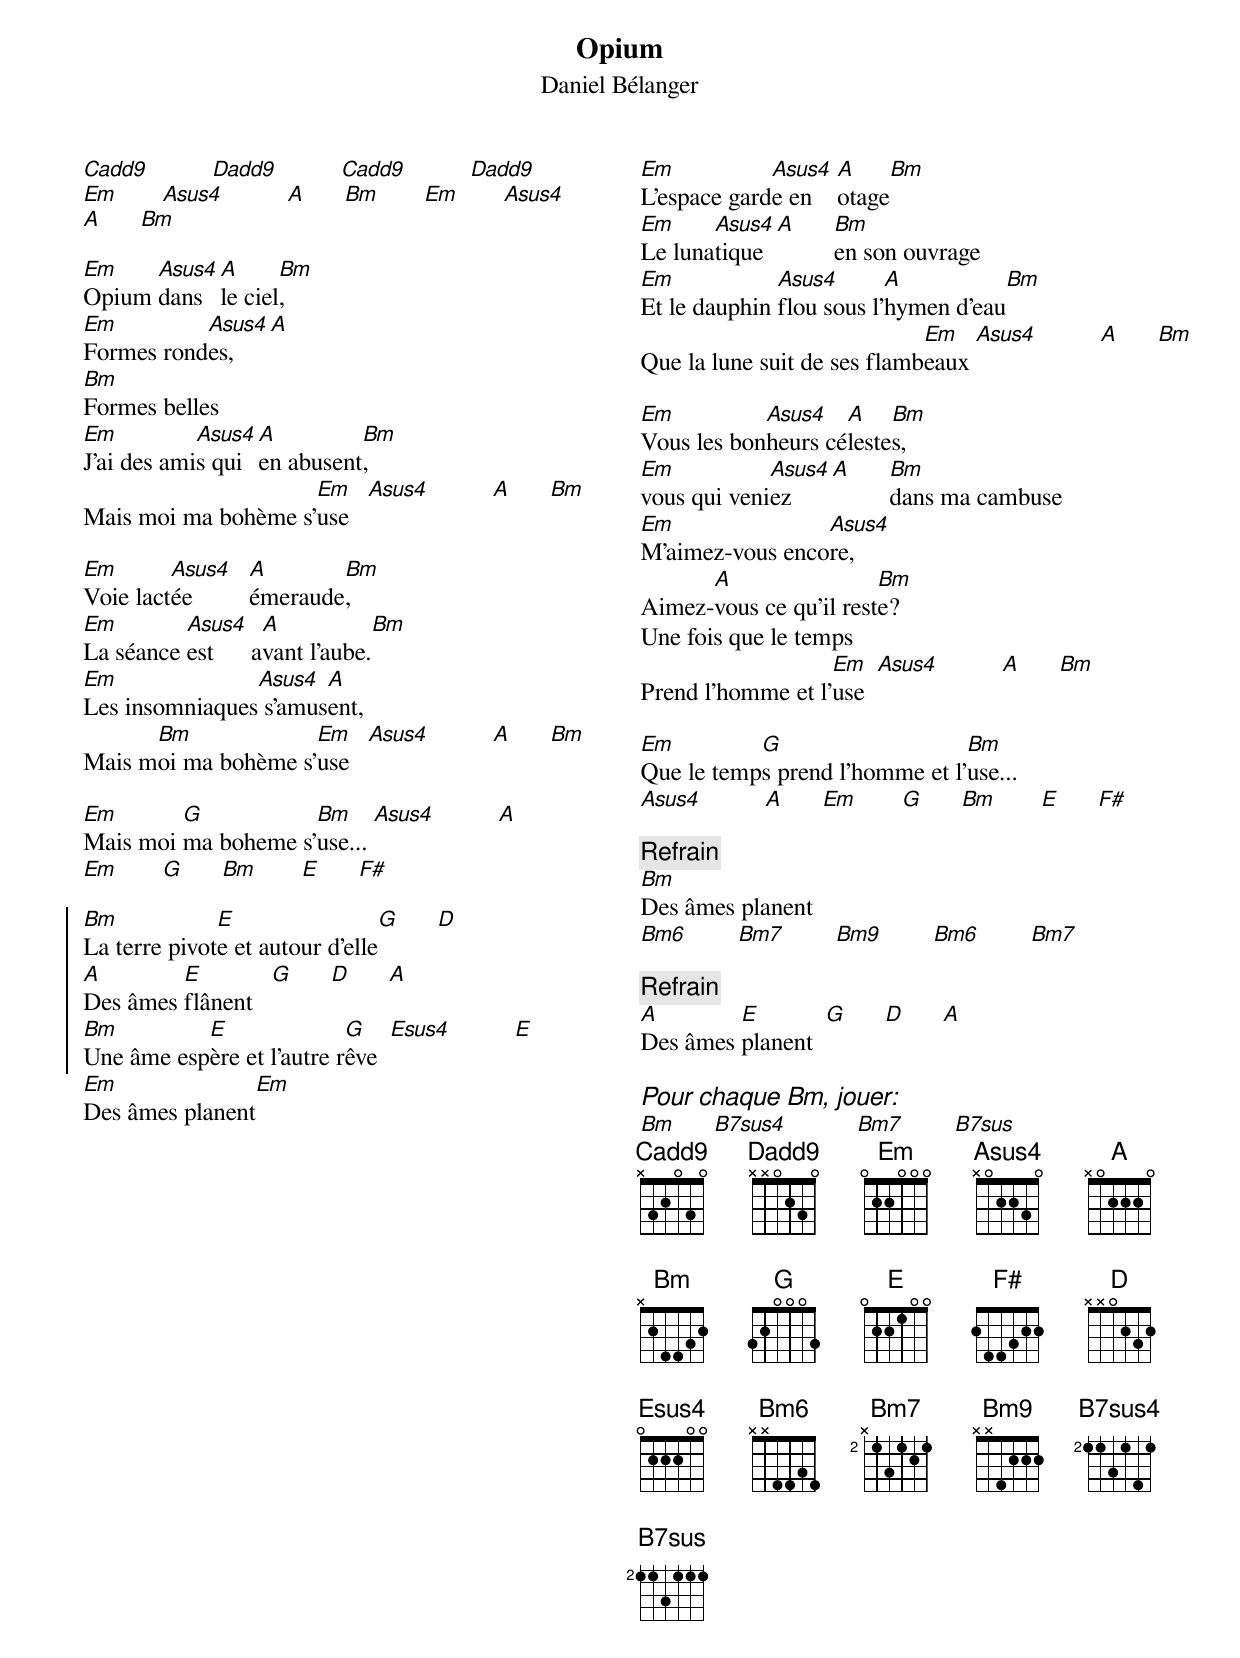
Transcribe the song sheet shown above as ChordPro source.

{t:Opium}
{subtitle:Daniel Bélanger}
{define: Cadd9 base-fret 1 frets x 3 2 0 3 0}
{define: Dadd9 base-fret 1 frets x x 0 2 3 0}
{define: Asus4 base-fret 1 frets x 0 2 2 3 0}
{define: Esus4 base-fret 1 frets 0 2 2 2 0 0}
{define: Bm6 base-fret 1 frets x x 4 4 3 4}
{define: Bm9 base-fret 1 frets x x 4 2 2 2}
{define: A/E base-fret 1 frets 0 0 2 2 2 0}
{define: B7sus4 base-fret 2 frets 1 1 3 1 4 1}
{define: B7sus base-fret 2 frets 1 1 3 1 1 1}
{columns: 2}
[Cadd9]          [Dadd9]          [Cadd9]          [Dadd9]
[Em]       [Asus4]          [A]      [Bm]       [Em]       [Asus4]
[A]      [Bm]

[Em]Opium [Asus4]dans [A]le ciel[Bm],
[Em]Formes rond[Asus4]es,  [A]
[Bm]Formes belles
[Em]J'ai des ami[Asus4]s qui [A]en abusent[Bm],
Mais moi ma bohème s'[Em]use   [Asus4]          [A]      [Bm]

[Em]Voie lact[Asus4]ée         [A]émeraude[Bm],
[Em]La séance [Asus4]est      a[A]vant l'aube.[Bm]
[Em]Les insomniaques[Asus4] s'amus[A]ent,
Mais m[Bm]oi ma bohème s'[Em]use   [Asus4]          [A]      [Bm]

[Em]Mais moi [G]ma boheme s'[Bm]use... [Asus4]          [A]
[Em]       [G]      [Bm]       [E]      [F#]

{soc}
[Bm]La terre pivot[E]e et autour d'elle[G]      [D]
[A]Des âmes [E]flânent   [G]      [D]      [A]
[Bm]Une âme esp[E]ère et l'autre r[G]êve  [Esus4]          [E]
{eoc}
[Em]Des âmes planent[Em]
{column_break}
[Em]L'espace gard[Asus4]e en    [A]otage[Bm]
[Em]Le luna[Asus4]tique[A]      [Bm]en son ouvrage
[Em]Et le dauphin [Asus4]flou sous l'[A]hymen d'eau[Bm]
Que la lune suit de ses flamb[Em]eaux [Asus4]          [A]      [Bm]

[Em]Vous les bon[Asus4]heurs cé[A]leste[Bm]s,
[Em]vous qui veni[Asus4]ez      [A]      [Bm]dans ma cambuse
[Em]M'aimez-vous enco[Asus4]re,
Aimez-[A]vous ce qu'il rest[Bm]e?
Une fois que le temps
Prend l'homme et l'[Em]use  [Asus4]          [A]      [Bm]

[Em]Que le temp[G]s prend l'homme et l'[Bm]use...
[Asus4]          [A]      [Em]       [G]      [Bm]       [E]      [F#]

{comment: Refrain}
[Bm]Des âmes planent
[Bm6]        [Bm7]        [Bm9]        [Bm6]        [Bm7]

{comment: Refrain}
[A]Des âmes [E]planent  [G]      [D]      [A]

{textsize:9}
{ci:Pour chaque Bm, jouer:}
{textsize:12}
[Bm]      [B7sus4]           [Bm7]        [B7sus]
